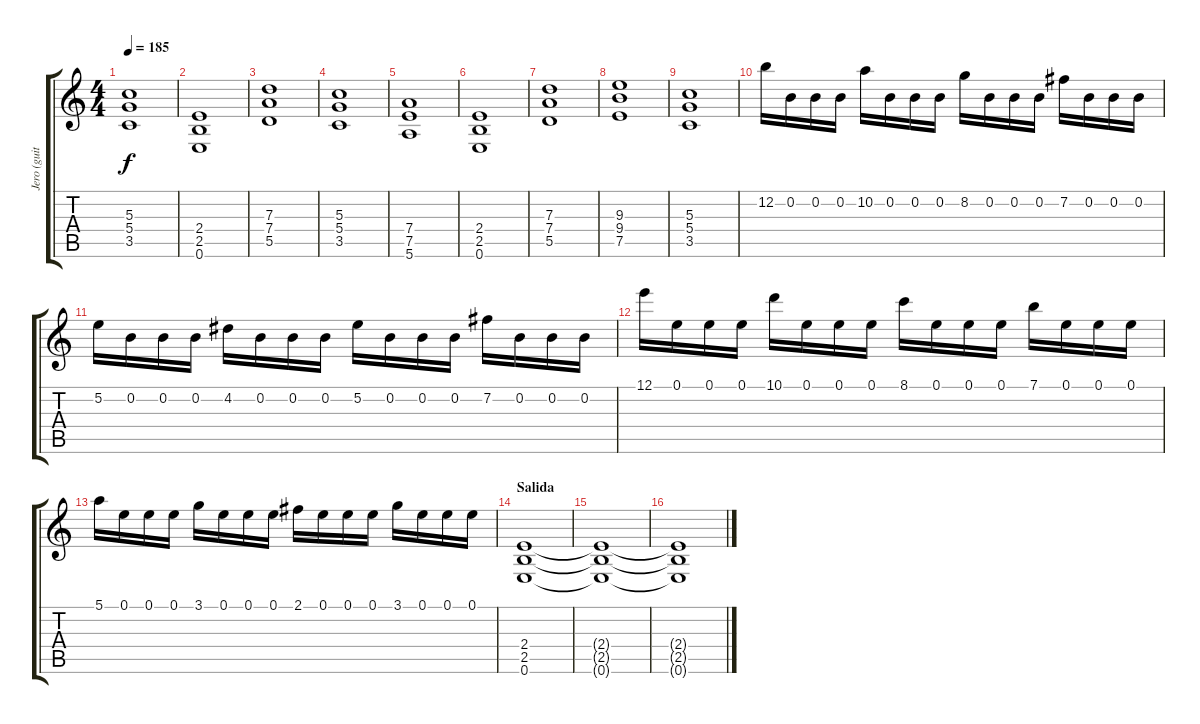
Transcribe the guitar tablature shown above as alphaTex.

\track ("Jero (guitarra)" "Jero (guit") {instrument distortionguitar}
\staff {score tabs}
\tuning (E4 B3 G3 D3 A2 E2) {hide}
\ts (4 4)
\tempo 185
\clef g2
\ks c
(5.3 5.4 3.5).1{dy f} |
(2.4 2.5 0.6).1 |
(7.3 7.4 5.5).1 |
(5.3 5.4 3.5).1 |
(7.4 7.5 5.6).1 |
(2.4 2.5 0.6).1 |
(7.3 7.4 5.5).1 |
(9.3 9.4 7.5).1 |
(5.3 5.4 3.5).1 |
12.2.16 0.2.16 0.2.16 0.2.16 10.2.16 0.2.16 0.2.16 0.2.16 8.2.16 0.2.16 0.2.16 0.2.16 7.2.16 0.2.16 0.2.16 0.2.16 |
5.2.16 0.2.16 0.2.16 0.2.16 4.2.16 0.2.16 0.2.16 0.2.16 5.2.16 0.2.16 0.2.16 0.2.16 7.2.16 0.2.16 0.2.16 0.2.16 |
12.1.16 0.1.16 0.1.16 0.1.16 10.1.16 0.1.16 0.1.16 0.1.16 8.1.16 0.1.16 0.1.16 0.1.16 7.1.16 0.1.16 0.1.16 0.1.16 |
5.1.16 0.1.16 0.1.16 0.1.16 3.1.16 0.1.16 0.1.16 0.1.16 2.1.16 0.1.16 0.1.16 0.1.16 3.1.16 0.1.16 0.1.16 0.1.16 |
\section ("" "Salida")
(2.4 2.5 0.6).1 |
(2.4{t} 2.5{t} 0.6{t}).1 |
(2.4{t} 2.5{t} 0.6{t}).1
